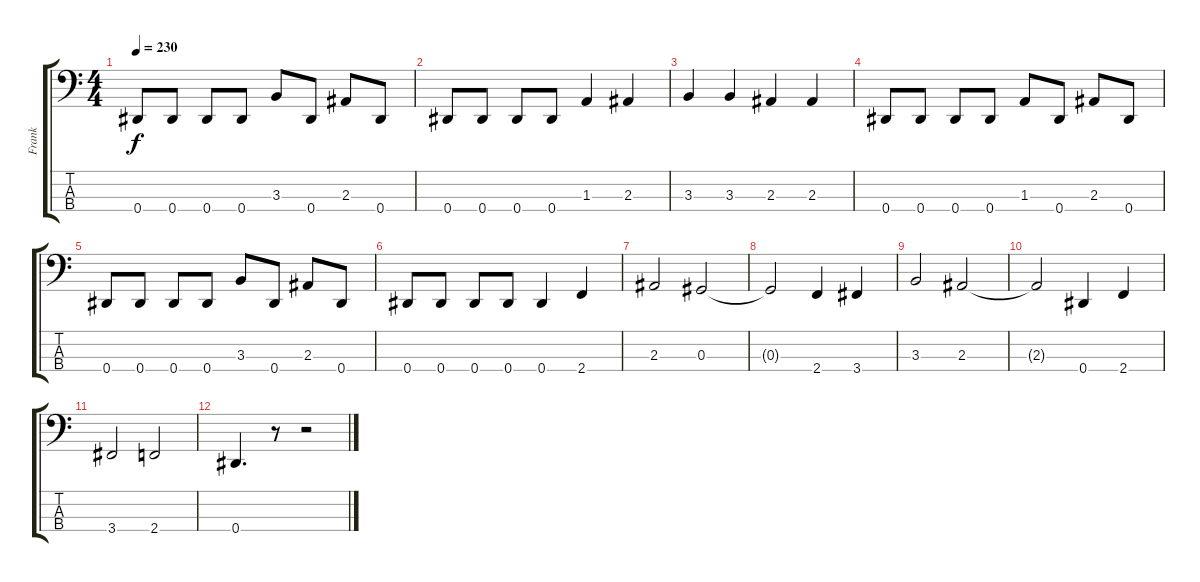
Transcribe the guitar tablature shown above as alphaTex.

\track ("Frank" "Frank") {instrument electricbasspick}
\staff {score tabs}
\tuning (Gb2 Db2 Ab1 Eb1) {hide}
\ts (4 4)
\tempo 230
\clef f4
\ks c
0.4.8{dy f} 0.4.8 0.4.8 0.4.8 3.3.8 0.4.8 2.3.8 0.4.8 |
0.4.8 0.4.8 0.4.8 0.4.8 1.3.4 2.3.4 |
3.3.4 3.3.4 2.3.4 2.3.4 |
0.4.8 0.4.8 0.4.8 0.4.8 1.3.8 0.4.8 2.3.8 0.4.8 |
0.4.8 0.4.8 0.4.8 0.4.8 3.3.8 0.4.8 2.3.8 0.4.8 |
0.4.8 0.4.8 0.4.8 0.4.8 0.4.4 2.4.4 |
2.3.2 0.3.2 |
0.3{t}.2 2.4.4 3.4.4 |
3.3.2 2.3.2 |
2.3{t}.2 0.4.4 2.4.4 |
3.4.2 2.4.2 |
0.4.4{d} r.8 r.2
